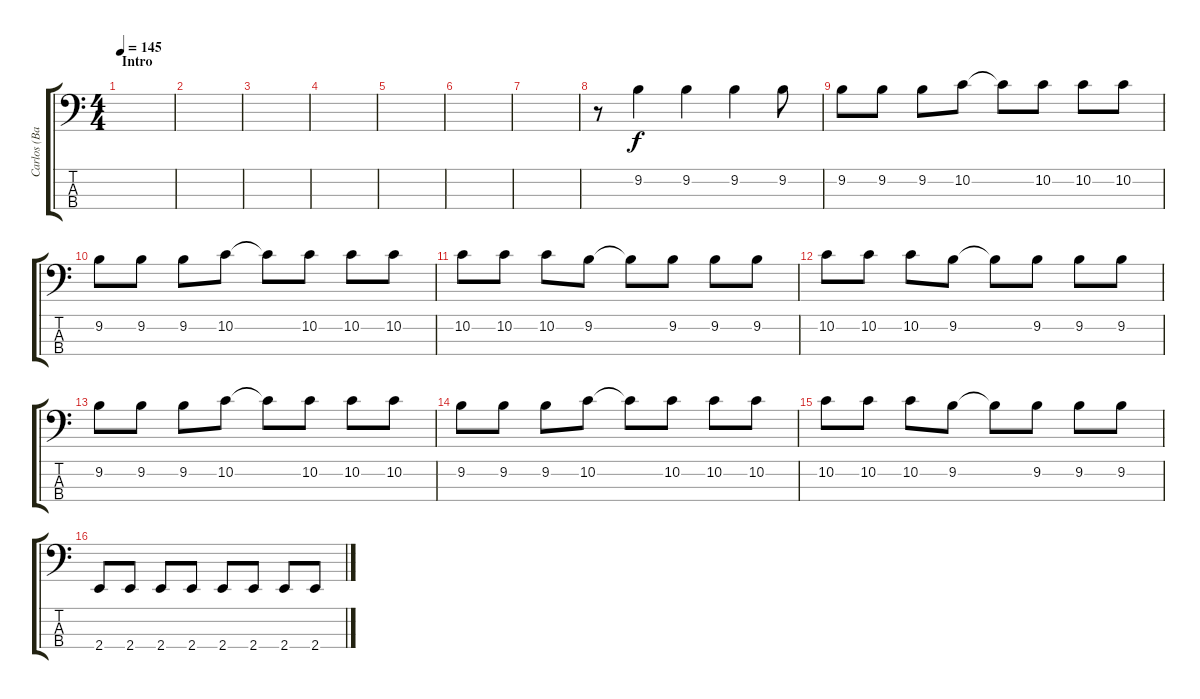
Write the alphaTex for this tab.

\track ("Carlos (Bass)" "Carlos (Ba") {instrument electricbasspick}
\staff {score tabs}
\tuning (G2 D2 A1 D1) {hide}
\ts (4 4)
\section ("" "Intro")
\tempo 145
\clef f4
\ks c
|
|
|
|
|
|
|
r.8 9.2.4 9.2.4 9.2.4 9.2.8 |
9.2.8 9.2.8 9.2.8 10.2.8 10.2{t}.8 10.2.8 10.2.8 10.2.8 |
9.2.8 9.2.8 9.2.8 10.2.8 10.2{t}.8 10.2.8 10.2.8 10.2.8 |
10.2.8 10.2.8 10.2.8 9.2.8 9.2{t}.8 9.2.8 9.2.8 9.2.8 |
10.2.8 10.2.8 10.2.8 9.2.8 9.2{t}.8 9.2.8 9.2.8 9.2.8 |
9.2.8 9.2.8 9.2.8 10.2.8 10.2{t}.8 10.2.8 10.2.8 10.2.8 |
9.2.8 9.2.8 9.2.8 10.2.8 10.2{t}.8 10.2.8 10.2.8 10.2.8 |
10.2.8 10.2.8 10.2.8 9.2.8 9.2{t}.8 9.2.8 9.2.8 9.2.8 |
2.4.8 2.4.8 2.4.8 2.4.8 2.4.8 2.4.8 2.4.8 2.4.8
